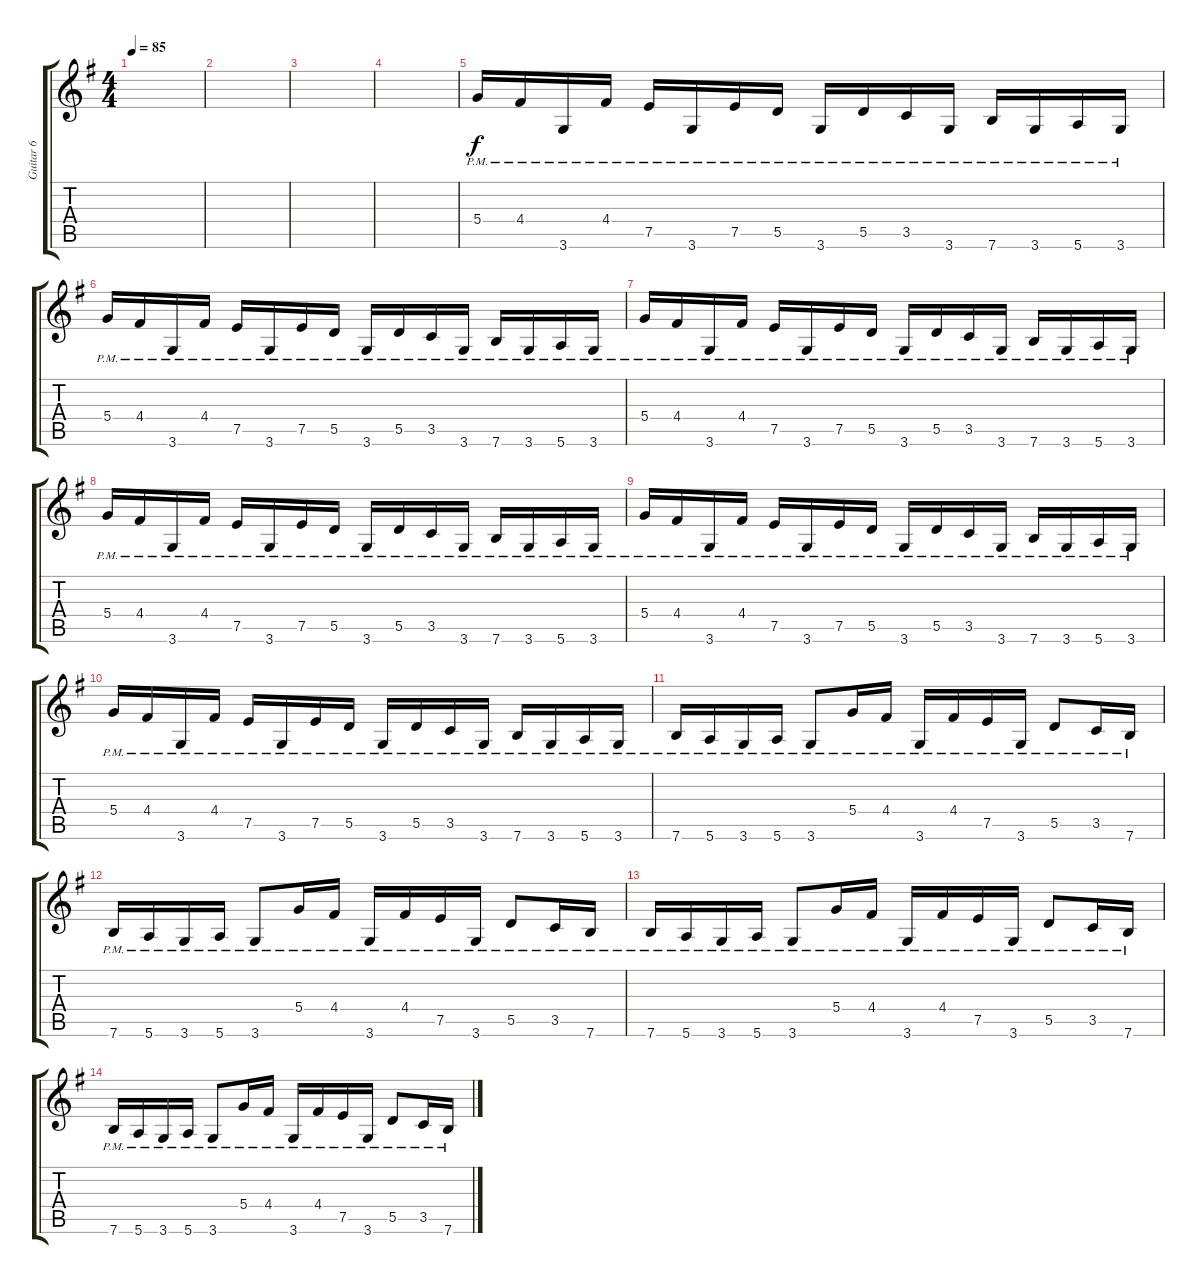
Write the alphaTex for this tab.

\track ("Guitar 6" "Guitar 6") {instrument overdrivenguitar}
\staff {score tabs}
\tuning (E4 B3 G3 D3 A2 E2) {hide}
\ts (4 4)
\tempo 85
\clef g2
\ks g
|
|
|
|
5.4{pm}.16 4.4{pm}.16 3.6{pm}.16 4.4{pm}.16 7.5{pm}.16 3.6{pm}.16 7.5{pm}.16 5.5{pm}.16 3.6{pm}.16 5.5{pm}.16 3.5{pm}.16 3.6{pm}.16 7.6{pm}.16 3.6{pm}.16 5.6{pm}.16 3.6{pm}.16 |
5.4{pm}.16 4.4{pm}.16 3.6{pm}.16 4.4{pm}.16 7.5{pm}.16 3.6{pm}.16 7.5{pm}.16 5.5{pm}.16 3.6{pm}.16 5.5{pm}.16 3.5{pm}.16 3.6{pm}.16 7.6{pm}.16 3.6{pm}.16 5.6{pm}.16 3.6{pm}.16 |
5.4{pm}.16 4.4{pm}.16 3.6{pm}.16 4.4{pm}.16 7.5{pm}.16 3.6{pm}.16 7.5{pm}.16 5.5{pm}.16 3.6{pm}.16 5.5{pm}.16 3.5{pm}.16 3.6{pm}.16 7.6{pm}.16 3.6{pm}.16 5.6{pm}.16 3.6{pm}.16 |
5.4{pm}.16 4.4{pm}.16 3.6{pm}.16 4.4{pm}.16 7.5{pm}.16 3.6{pm}.16 7.5{pm}.16 5.5{pm}.16 3.6{pm}.16 5.5{pm}.16 3.5{pm}.16 3.6{pm}.16 7.6{pm}.16 3.6{pm}.16 5.6{pm}.16 3.6{pm}.16 |
5.4{pm}.16 4.4{pm}.16 3.6{pm}.16 4.4{pm}.16 7.5{pm}.16 3.6{pm}.16 7.5{pm}.16 5.5{pm}.16 3.6{pm}.16 5.5{pm}.16 3.5{pm}.16 3.6{pm}.16 7.6{pm}.16 3.6{pm}.16 5.6{pm}.16 3.6{pm}.16 |
5.4{pm}.16 4.4{pm}.16 3.6{pm}.16 4.4{pm}.16 7.5{pm}.16 3.6{pm}.16 7.5{pm}.16 5.5{pm}.16 3.6{pm}.16 5.5{pm}.16 3.5{pm}.16 3.6{pm}.16 7.6{pm}.16 3.6{pm}.16 5.6{pm}.16 3.6{pm}.16 |
7.6{pm}.16 5.6{pm}.16 3.6{pm}.16 5.6{pm}.16 3.6{pm}.8 5.4{pm}.16 4.4{pm}.16 3.6{pm}.16 4.4{pm}.16 7.5{pm}.16 3.6{pm}.16 5.5{pm}.8 3.5{pm}.16 7.6{pm}.16 |
7.6{pm}.16 5.6{pm}.16 3.6{pm}.16 5.6{pm}.16 3.6{pm}.8 5.4{pm}.16 4.4{pm}.16 3.6{pm}.16 4.4{pm}.16 7.5{pm}.16 3.6{pm}.16 5.5{pm}.8 3.5{pm}.16 7.6{pm}.16 |
7.6{pm}.16 5.6{pm}.16 3.6{pm}.16 5.6{pm}.16 3.6{pm}.8 5.4{pm}.16 4.4{pm}.16 3.6{pm}.16 4.4{pm}.16 7.5{pm}.16 3.6{pm}.16 5.5{pm}.8 3.5{pm}.16 7.6{pm}.16 |
7.6{pm}.16 5.6{pm}.16 3.6{pm}.16 5.6{pm}.16 3.6{pm}.8 5.4{pm}.16 4.4{pm}.16 3.6{pm}.16 4.4{pm}.16 7.5{pm}.16 3.6{pm}.16 5.5{pm}.8 3.5{pm}.16 7.6{pm}.16
